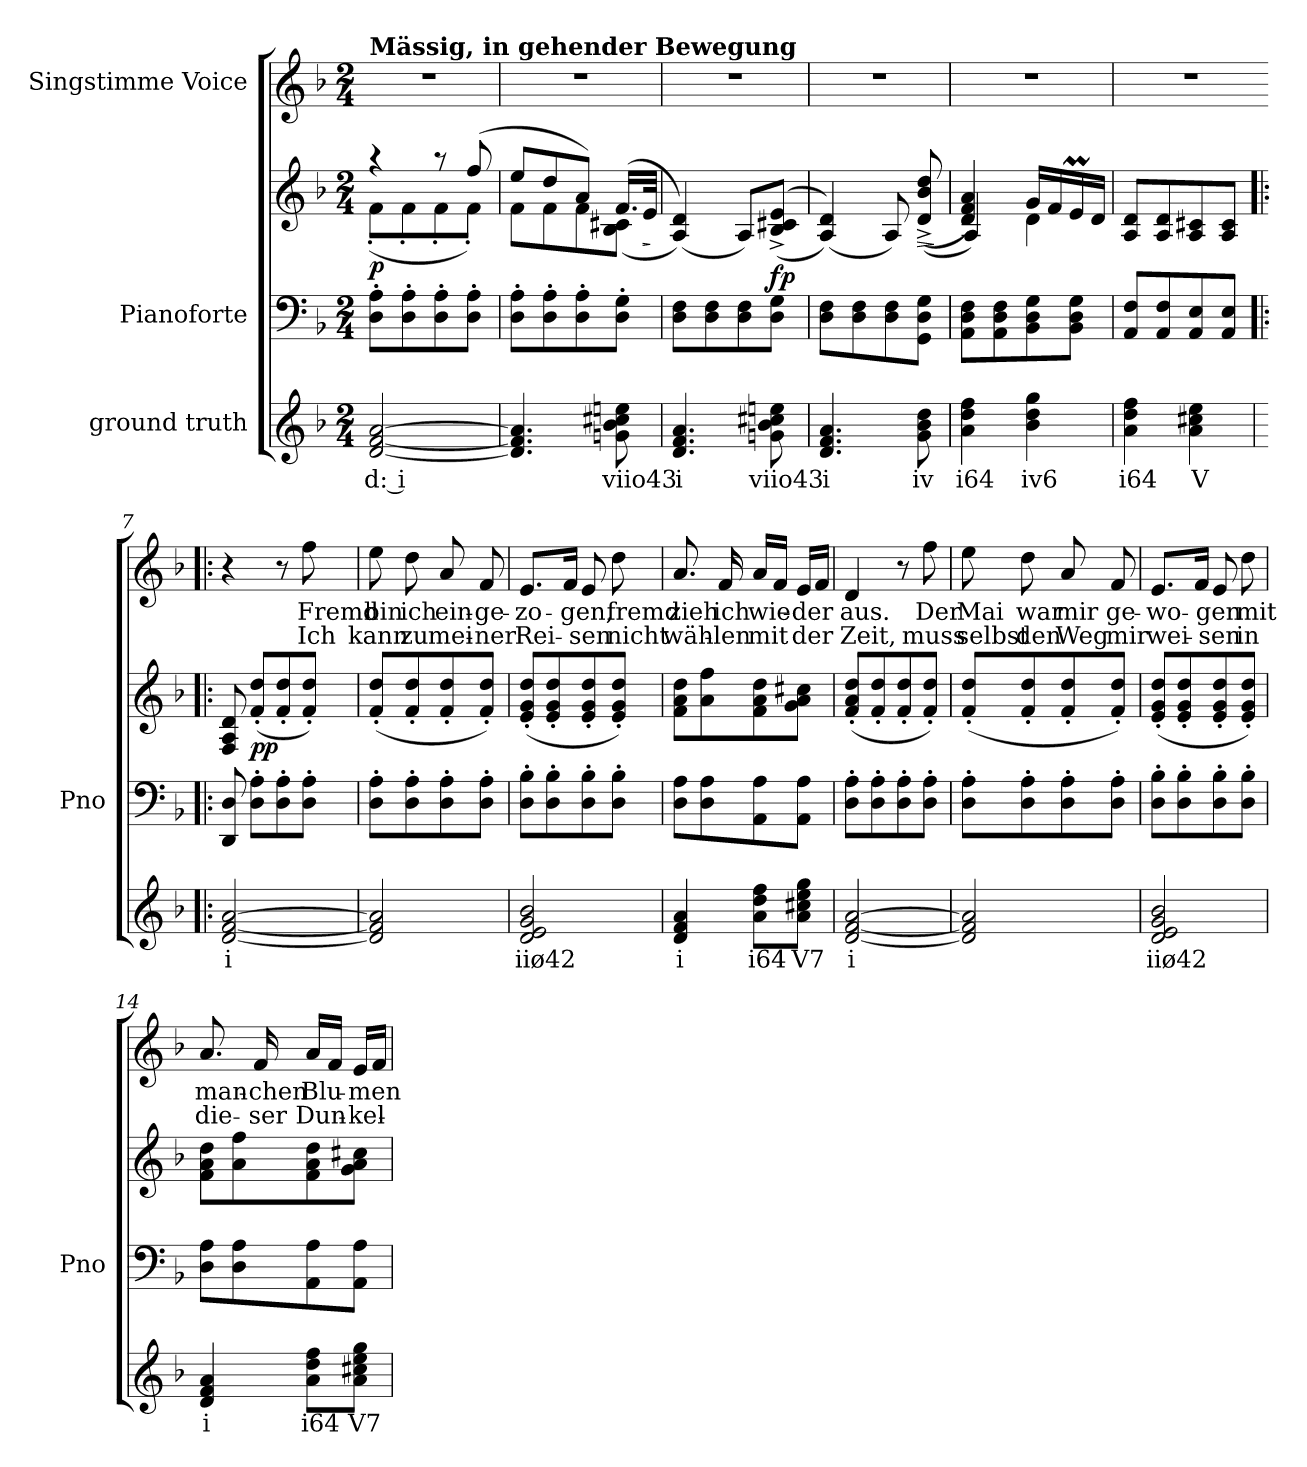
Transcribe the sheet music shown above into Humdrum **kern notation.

**kern	**text	**kern	**kern	**dynam	**kern	**text	**text
*part3	*part3	*part2	*part2	*part2	*part1	*part1	*part1
*staff4	*staff4	*staff3	*staff2	*staff2/3	*staff1	*staff1	*staff1
*I"ground truth	*	*I"Pianoforte	*	*	*I"Singstimme Voice	*	*
*	*	*I'Pno	*	*	*	*	*
*	*	*clefF4	*clefG2	*	*clefG2	*	*
*k[b-]	*	*k[b-]	*k[b-]	*	*k[b-]	*	*
*M2/4	*	*M2/4	*M2/4	*	*M2/4	*	*
*MM45	*	*MM45	*MM45	*	*MM45	*	*
=1	=1	=1	=1	=1	=1	=1	=1
*	*	*	*^	*	*	*	*
!	!	!	!	!	!	!LO:TX:B:t=Mässig, in gehender Bewegung	!	!
!	!	!	!	!	!LO:DY:b	!	!	!
[2d [2f [2a	d: i	8D\' 8A\'L	4r	(<8f'\L	p	2r	.	.
.	.	8D\' 8A\'	.	8f'\	.	.	.	.
.	.	8D\' 8A\'	8r	8f'\	.	.	.	.
.	.	8D\' 8A\'J	(>8ff/	8f'\J)	.	.	.	.
=2	=2	=2	=2	=2	=2	=2	=2	=2
4.d] 4.f] 4.a]	.	8D\' 8A\'L	8ee/L	8f\L	.	2r	.	.
.	.	8D\' 8A\'	8dd/	8f\	.	.	.	.
.	.	8D\' 8A\'	8a/J)	8f\	.	.	.	.
!	!	!	!	!	!LO:DY:b	!	!	!
8gn 8b- 8cc#X 8een	viio43	8D\' 8G\'J	(>16.f/LL	(<8B-\ 8c#X\J	other-dynamics	.	.	.
!	!	!	!	!	!LO:HP:b	!	!	!
.	.	.	32e/JJk	.	>	.	.	.
*	*	*	*v	*v	*	*	*	*
.	.	.	.	]	.	.	.
=3	=3	=3	=3	=3	=3	=3	=3
4.d 4.f 4.a	i	8D\ 8F\L	(>4A/ 4d/))	.	2r	.	.
.	.	8D\ 8F\	.	.	.	.	.
.	.	8D\ 8F\	8A/L)	.	.	.	.
!	!	!	!	!LO:DY:a=2	!	!	!
8gn 8b- 8cc#X 8een	viio43	8D\ 8G\J	(>(<8B-/^ 8c#X/^ 8e/^J	fp	.	.	.
=4	=4	=4	=4	=4	=4	=4	=4
4.d 4.f 4.a	i	8D\ 8F\L	(>4A/ 4d/))	.	2r	.	.
.	.	8D\ 8F\	.	.	.	.	.
.	.	8D\ 8F\	8A/)	.	.	.	.
!	!	!	!	!LO:HP:b	!	!	!
8g 8b- 8dd	iv	(>8GG\ 8D\ 8G\J	(>(<8d/^ 8b-/^ 8dd/^	>	.	.	.
.	.	.	.	]	.	.	.
=5	=5	=5	=5	=5	=5	=5	=5
*	*	*	*^	*	*	*	*
4a 4dd 4ff	i64	8AA\ 8D\ 8F\L	4d/ 4f/ 4a/)	4A/)	.	2r	.	.
.	.	8AA\ 8D\ 8F\	.	.	.	.	.	.
4b- 4dd 4gg	iv6	8BB-\ 8D\ 8G\	16g/LL	4d\	.	.	.	.
.	.	.	16f/	.	.	.	.	.
.	.	8BB-\ 8D\ 8G\J	16em/	.	.	.	.	.
.	.	.	16d/JJ)	.	.	.	.	.
*	*	*	*v	*v	*	*	*	*
=6	=6	=6	=6	=6	=6	=6	=6
4a 4dd 4ff	i64	8AA/ 8F/L	8A/ 8d/L	.	2r	.	.
.	.	8AA/ 8F/	8A/ 8d/	.	.	.	.
4a 4cc#X 4ee	V	8AA/ 8E/	8A/ 8c#X/	.	.	.	.
.	.	8AA/ 8E/J	8A/ 8c#/J	.	.	.	.
!!LO:LB:g=z
=7	=7!|:	=7!|:	=7!|:	=7!|:	=7!|:	=7!|:	=7!|:
[2d [2f [2a	i	8DD/ 8D/	8F/ 8A/ 8d/	.	4r	.	.
!	!	!	!	!LO:DY:b	!	!	!
.	.	8D\' 8A\'L	(<8f/' 8dd/'L	pp	.	.	.
.	.	8D\' 8A\'	8f/' 8dd/'	.	8r	.	.
!	!	!	!	!	!	!LO:LY:b	!LO:LY:b
.	.	8D\' 8A\'J	8f/' 8dd/'J)	.	8ff\	Fremd	Ich
=8	=8	=8	=8	=8	=8	=8	=8
!	!	!	!	!	!	!LO:LY:b	!LO:LY:b
2d] 2f] 2a]	.	8D\' 8A\'L	(<8f/' 8dd/'L	.	8ee\	bin	kann
!	!	!	!	!	!	!LO:LY:b	!LO:LY:b
.	.	8D\' 8A\'	8f/' 8dd/'	.	8dd\	ich	zu
!	!	!	!	!	!	!LO:LY:b	!LO:LY:b
.	.	8D\' 8A\'	8f/' 8dd/'	.	8a/	ein-	mei-
!	!	!	!	!	!	!LO:LY:b	!LO:LY:b
.	.	8D\' 8A\'J	8f/' 8dd/'J)	.	8f/	-ge-	-ner
=9	=9	=9	=9	=9	=9	=9	=9
!	!	!	!	!	!	!LO:LY:b	!LO:LY:b
2d 2e 2g 2b-	iiø42	8D\' 8B-\'L	(<8e/' 8g/' 8dd/'L	.	8.e/L	-zo-	Rei-
.	.	8D\' 8B-\'	8e/' 8g/' 8dd/'	.	.	.	.
.	.	.	.	.	16f/Jk	.	.
!	!	!	!	!	!	!LO:LY:b	!LO:LY:b
.	.	8D\' 8B-\'	8e/' 8g/' 8dd/'	.	8e/	-gen,	-sen
!	!	!	!	!	!	!LO:LY:b	!LO:LY:b
.	.	8D\' 8B-\'J	8e/' 8g/' 8dd/'J)	.	8dd\	fremd	nicht
=10	=10	=10	=10	=10	=10	=10	=10
!	!	!	!	!	!	!LO:LY:b	!LO:LY:b
4d 4f 4a	i	8D\ 8A\L	8f\ 8a\ 8dd\L	.	8.a/	zieh	wäh-
.	.	8D\ 8A\	8a\ 8ff\	.	.	.	.
!	!	!	!	!	!	!LO:LY:b	!LO:LY:b
.	.	.	.	.	16f/	ich	-len
!	!	!	!	!	!	!LO:LY:b	!LO:LY:b
8a 8dd 8ffL	i64	8AA\ 8A\	8f\ 8a\ 8dd\	.	16a/LL	wie-	mit
.	.	.	.	.	16f/JJ	.	.
!	!	!	!	!	!	!LO:LY:b	!LO:LY:b
8a 8cc#X 8ee 8ggJ	V7	8AA\ 8A\J	8g\ 8a\ 8cc#X\J	.	16e/LL	-der	der
.	.	.	.	.	16f/JJ	.	.
=11	=11	=11	=11	=11	=11	=11	=11
!	!	!	!	!	!	!LO:LY:b	!LO:LY:b
[2d [2f [2a	i	8D\' 8A\'L	(<8f/' 8a/' 8dd/'L	.	4d/	aus.	Zeit,
.	.	8D\' 8A\'	8f/' 8dd/'	.	.	.	.
.	.	8D\' 8A\'	8f/' 8dd/'	.	8r	.	.
!	!	!	!	!	!	!LO:LY:b	!LO:LY:b
.	.	8D\' 8A\'J	8f/' 8dd/'J)	.	8ff\	Der	muss
=12	=12	=12	=12	=12	=12	=12	=12
!	!	!	!	!	!	!LO:LY:b	!LO:LY:b
2d] 2f] 2a]	.	8D\' 8A\'L	(<8f/' 8dd/'L	.	8ee\	Mai	selbst
!	!	!	!	!	!	!LO:LY:b	!LO:LY:b
.	.	8D\' 8A\'	8f/' 8dd/'	.	8dd\	war	den
!	!	!	!	!	!	!LO:LY:b	!LO:LY:b
.	.	8D\' 8A\'	8f/' 8dd/'	.	8a/	mir	Weg
!	!	!	!	!	!	!LO:LY:b	!LO:LY:b
.	.	8D\' 8A\'J	8f/' 8dd/'J)	.	8f/	ge-	mir
!!LO:LB:g=z
=13	=13	=13	=13	=13	=13	=13	=13
!	!	!	!	!	!	!LO:LY:b	!LO:LY:b
2d 2e 2g 2b-	iiø42	8D\' 8B-\'L	(<8e/' 8g/' 8dd/'L	.	8.e/L	-wo-	wei-
.	.	8D\' 8B-\'	8e/' 8g/' 8dd/'	.	.	.	.
.	.	.	.	.	16f/Jk	.	.
!	!	!	!	!	!	!LO:LY:b	!LO:LY:b
.	.	8D\' 8B-\'	8e/' 8g/' 8dd/'	.	8e/	-gen	-sen
!	!	!	!	!	!	!LO:LY:b	!LO:LY:b
.	.	8D\' 8B-\'J	8e/' 8g/' 8dd/'J)	.	8dd\	mit	in
=14	=14	=14	=14	=14	=14	=14	=14
!	!	!	!	!	!	!LO:LY:b	!LO:LY:b
4d 4f 4a	i	8D\ 8A\L	8f\ 8a\ 8dd\L	.	8.a/	man-	die-
.	.	8D\ 8A\	8a\ 8ff\	.	.	.	.
!	!	!	!	!	!	!LO:LY:b	!LO:LY:b
.	.	.	.	.	16f/	-chen	-ser
!	!	!	!	!	!	!LO:LY:b	!LO:LY:b
8a 8dd 8ffL	i64	8AA\ 8A\	8f\ 8a\ 8dd\	.	16a/LL	Blu-	Dun-
.	.	.	.	.	16f/JJ	.	.
!	!	!	!	!	!	!LO:LY:b	!LO:LY:b
8a 8cc#X 8ee 8ggJ	V7	8AA\ 8A\J	8g\ 8a\ 8cc#X\J	.	16e/LL	-men-	-kel-
.	.	.	.	.	16f/JJ	.	.
=	=	=	=	=	=	=	=
*-	*-	*-	*-	*-	*-	*-	*-
